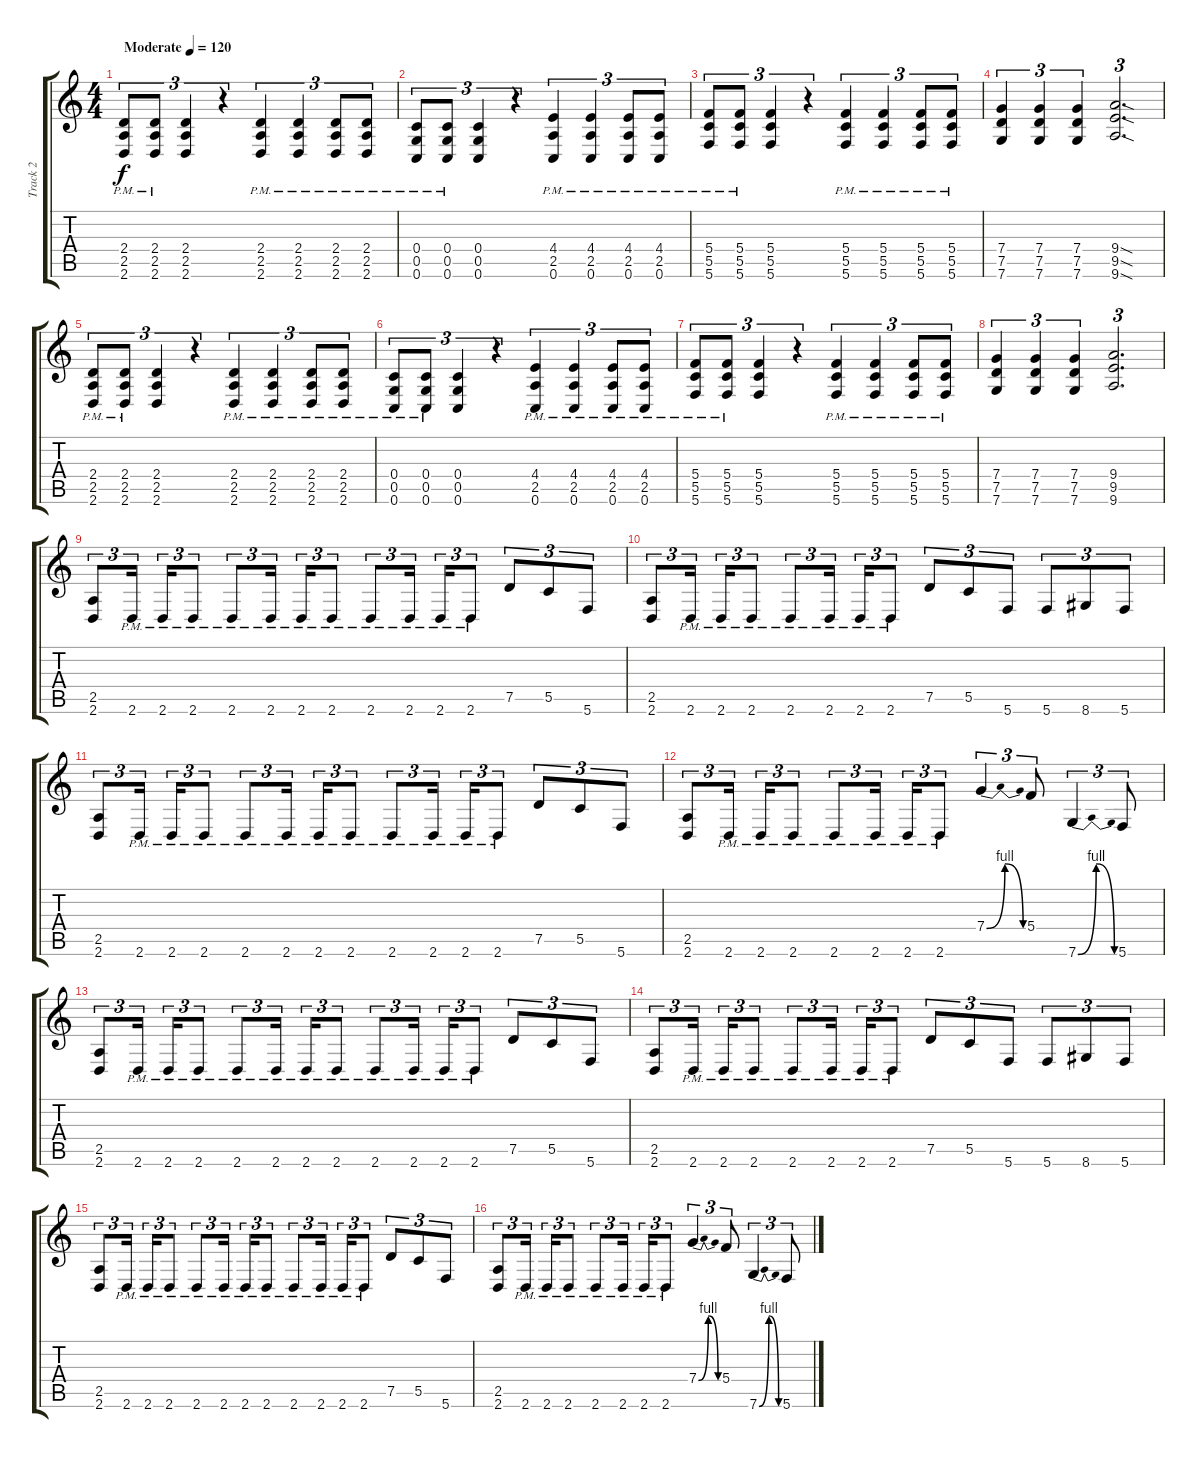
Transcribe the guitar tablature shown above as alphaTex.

\track ("Track 2" "Track 2") {instrument distortionguitar}
\staff {score tabs}
\tuning (D4 A3 F3 C3 G2 C2) {hide}
\ts (4 4)
\tempo (120 "Moderate")
\clef g2
\ks c
(2.4{pm} 2.5{pm} 2.6{pm}).8{tu (3 2) dy f instrument distortionguitar} (2.4{pm} 2.5{pm} 2.6{pm}).8{tu (3 2)} (2.4 2.5 2.6).4{tu (3 2)} r.4{tu (3 2)} (2.4{pm} 2.5{pm} 2.6{pm}).4{tu (3 2)} (2.4{pm} 2.5{pm} 2.6{pm}).4{tu (3 2)} (2.4{pm} 2.5{pm} 2.6{pm}).8{tu (3 2)} (2.4{pm} 2.5{pm} 2.6{pm}).8{tu (3 2)} |
(0.4{pm} 0.5{pm} 0.6{pm}).8{tu (3 2)} (0.4{pm} 0.5{pm} 0.6{pm}).8{tu (3 2)} (0.4 0.5 0.6).4{tu (3 2)} r.4{tu (3 2)} (4.4{pm} 2.5{pm} 0.6{pm}).4{tu (3 2)} (4.4{pm} 2.5{pm} 0.6{pm}).4{tu (3 2)} (4.4{pm} 2.5{pm} 0.6{pm}).8{tu (3 2)} (4.4{pm} 2.5{pm} 0.6{pm}).8{tu (3 2)} |
(5.4{pm} 5.5{pm} 5.6{pm}).8{tu (3 2)} (5.4{pm} 5.5{pm} 5.6{pm}).8{tu (3 2)} (5.4 5.5 5.6).4{tu (3 2)} r.4{tu (3 2)} (5.4{pm} 5.5 5.6{pm}).4{tu (3 2)} (5.4{pm} 5.5 5.6{pm}).4{tu (3 2)} (5.4{pm} 5.5 5.6{pm}).8{tu (3 2)} (5.4{pm} 5.5 5.6{pm}).8{tu (3 2)} |
(7.4 7.5 7.6).4{tu (3 2)} (7.4 7.5 7.6).4{tu (3 2)} (7.4 7.5 7.6).4{tu (3 2)} (9.4{sod} 9.5{sod} 9.6{sod}).2{d tu (3 2)} |
(2.4{pm} 2.5{pm} 2.6{pm}).8{tu (3 2)} (2.4{pm} 2.5{pm} 2.6{pm}).8{tu (3 2)} (2.4 2.5 2.6).4{tu (3 2)} r.4{tu (3 2)} (2.4{pm} 2.5{pm} 2.6{pm}).4{tu (3 2)} (2.4{pm} 2.5{pm} 2.6{pm}).4{tu (3 2)} (2.4{pm} 2.5{pm} 2.6{pm}).8{tu (3 2)} (2.4{pm} 2.5{pm} 2.6{pm}).8{tu (3 2)} |
(0.4{pm} 0.5{pm} 0.6{pm}).8{tu (3 2)} (0.4{pm} 0.5{pm} 0.6{pm}).8{tu (3 2)} (0.4 0.5 0.6).4{tu (3 2)} r.4{tu (3 2)} (4.4{pm} 2.5{pm} 0.6{pm}).4{tu (3 2)} (4.4{pm} 2.5{pm} 0.6{pm}).4{tu (3 2)} (4.4{pm} 2.5{pm} 0.6{pm}).8{tu (3 2)} (4.4{pm} 2.5{pm} 0.6{pm}).8{tu (3 2)} |
(5.4{pm} 5.5{pm} 5.6{pm}).8{tu (3 2)} (5.4{pm} 5.5{pm} 5.6{pm}).8{tu (3 2)} (5.4 5.5 5.6).4{tu (3 2)} r.4{tu (3 2)} (5.4{pm} 5.5 5.6{pm}).4{tu (3 2)} (5.4{pm} 5.5 5.6{pm}).4{tu (3 2)} (5.4{pm} 5.5 5.6{pm}).8{tu (3 2)} (5.4{pm} 5.5 5.6{pm}).8{tu (3 2)} |
(7.4 7.5 7.6).4{tu (3 2)} (7.4 7.5 7.6).4{tu (3 2)} (7.4 7.5 7.6).4{tu (3 2)} (9.4 9.5 9.6).2{d tu (3 2)} |
(2.5 2.6).8{tu (3 2)} 2.6{pm}.16{tu (3 2)} 2.6{pm}.16{tu (3 2)} 2.6{pm}.8{tu (3 2)} 2.6{pm}.8{tu (3 2)} 2.6{pm}.16{tu (3 2)} 2.6{pm}.16{tu (3 2)} 2.6{pm}.8{tu (3 2)} 2.6{pm}.8{tu (3 2)} 2.6{pm}.16{tu (3 2)} 2.6{pm}.16{tu (3 2)} 2.6{pm}.8{tu (3 2)} 7.5.8{tu (3 2)} 5.5.8{tu (3 2)} 5.6.8{tu (3 2)} |
(2.5 2.6).8{tu (3 2)} 2.6{pm}.16{tu (3 2)} 2.6{pm}.16{tu (3 2)} 2.6{pm}.8{tu (3 2)} 2.6{pm}.8{tu (3 2)} 2.6{pm}.16{tu (3 2)} 2.6{pm}.16{tu (3 2)} 2.6{pm}.8{tu (3 2)} 7.5.8{tu (3 2)} 5.5.8{tu (3 2)} 5.6.8{tu (3 2)} 5.6.8{tu (3 2)} 8.6.8{tu (3 2)} 5.6.8{tu (3 2)} |
(2.5 2.6).8{tu (3 2)} 2.6{pm}.16{tu (3 2)} 2.6{pm}.16{tu (3 2)} 2.6{pm}.8{tu (3 2)} 2.6{pm}.8{tu (3 2)} 2.6{pm}.16{tu (3 2)} 2.6{pm}.16{tu (3 2)} 2.6{pm}.8{tu (3 2)} 2.6{pm}.8{tu (3 2)} 2.6{pm}.16{tu (3 2)} 2.6{pm}.16{tu (3 2)} 2.6{pm}.8{tu (3 2)} 7.5.8{tu (3 2)} 5.5.8{tu (3 2)} 5.6.8{tu (3 2)} |
(2.5 2.6).8{tu (3 2)} 2.6{pm}.16{tu (3 2)} 2.6{pm}.16{tu (3 2)} 2.6{pm}.8{tu (3 2)} 2.6{pm}.8{tu (3 2)} 2.6{pm}.16{tu (3 2)} 2.6{pm}.16{tu (3 2)} 2.6{pm}.8{tu (3 2)} 7.4{be (bendrelease 0 0 30 4 30 4 60 0)}.4{tu (3 2)} 5.4.8{tu (3 2)} 7.6{be (bendrelease 0 0 30 4 30 4 60 0)}.4{tu (3 2)} 5.6.8{tu (3 2)} |
(2.5 2.6).8{tu (3 2)} 2.6{pm}.16{tu (3 2)} 2.6{pm}.16{tu (3 2)} 2.6{pm}.8{tu (3 2)} 2.6{pm}.8{tu (3 2)} 2.6{pm}.16{tu (3 2)} 2.6{pm}.16{tu (3 2)} 2.6{pm}.8{tu (3 2)} 2.6{pm}.8{tu (3 2)} 2.6{pm}.16{tu (3 2)} 2.6{pm}.16{tu (3 2)} 2.6{pm}.8{tu (3 2)} 7.5.8{tu (3 2)} 5.5.8{tu (3 2)} 5.6.8{tu (3 2)} |
(2.5 2.6).8{tu (3 2)} 2.6{pm}.16{tu (3 2)} 2.6{pm}.16{tu (3 2)} 2.6{pm}.8{tu (3 2)} 2.6{pm}.8{tu (3 2)} 2.6{pm}.16{tu (3 2)} 2.6{pm}.16{tu (3 2)} 2.6{pm}.8{tu (3 2)} 7.5.8{tu (3 2)} 5.5.8{tu (3 2)} 5.6.8{tu (3 2)} 5.6.8{tu (3 2)} 8.6.8{tu (3 2)} 5.6.8{tu (3 2)} |
(2.5 2.6).8{tu (3 2)} 2.6{pm}.16{tu (3 2)} 2.6{pm}.16{tu (3 2)} 2.6{pm}.8{tu (3 2)} 2.6{pm}.8{tu (3 2)} 2.6{pm}.16{tu (3 2)} 2.6{pm}.16{tu (3 2)} 2.6{pm}.8{tu (3 2)} 2.6{pm}.8{tu (3 2)} 2.6{pm}.16{tu (3 2)} 2.6{pm}.16{tu (3 2)} 2.6{pm}.8{tu (3 2)} 7.5.8{tu (3 2)} 5.5.8{tu (3 2)} 5.6.8{tu (3 2)} |
(2.5 2.6).8{tu (3 2)} 2.6{pm}.16{tu (3 2)} 2.6{pm}.16{tu (3 2)} 2.6{pm}.8{tu (3 2)} 2.6{pm}.8{tu (3 2)} 2.6{pm}.16{tu (3 2)} 2.6{pm}.16{tu (3 2)} 2.6{pm}.8{tu (3 2)} 7.4{be (bendrelease 0 0 30 4 30 4 60 0)}.4{tu (3 2)} 5.4.8{tu (3 2)} 7.6{be (bendrelease 0 0 30 4 30 4 60 0)}.4{tu (3 2)} 5.6.8{tu (3 2)}
